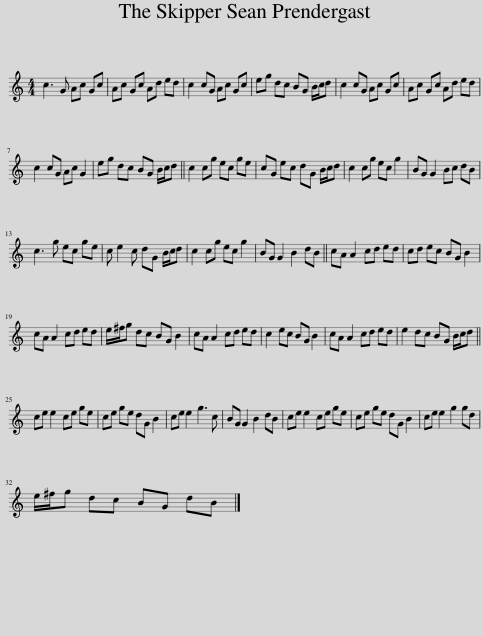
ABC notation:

X:1
L:1/8
M:4/4
I:linebreak $
K:C
V:1 treble
V:1
 c3 G Ac Gc | Ac Gc Ad ed | c2 cG Ac Gc | eg dc BG B/c/d | c2 cG Ac Gc | %5
 Ac Gc Ad ed |$ c2 cG Ac G2 | eg dc BG B/c/d || c2 cg ec ge | cG ec dG B/c/d | %10
 c2 cg ec g2 | BG G2 Bc dB |$ c3 g ec ge | c e2 c dG B/c/d | c2 cg ec g2 | %15
 BG G2 B2 dB || cA A2 cd ed | cd ec BG B2 |$ cA A2 cd ed | e/^f/g dc BG B2 | %20
 cA A2 cd ed | c2 ec BG B2 | cA A2 cd ed | e2 dc BG B/c/d ||$ ce e2 ce ge | %25
 ce ge dG B2 | ce e2 g3 c | BG G2 B2 dB | ce e2 ce ge | ce ge dG B2 | %30
 ce e2 g2 gd |$ e/^f/g dc BG dB |] %32
